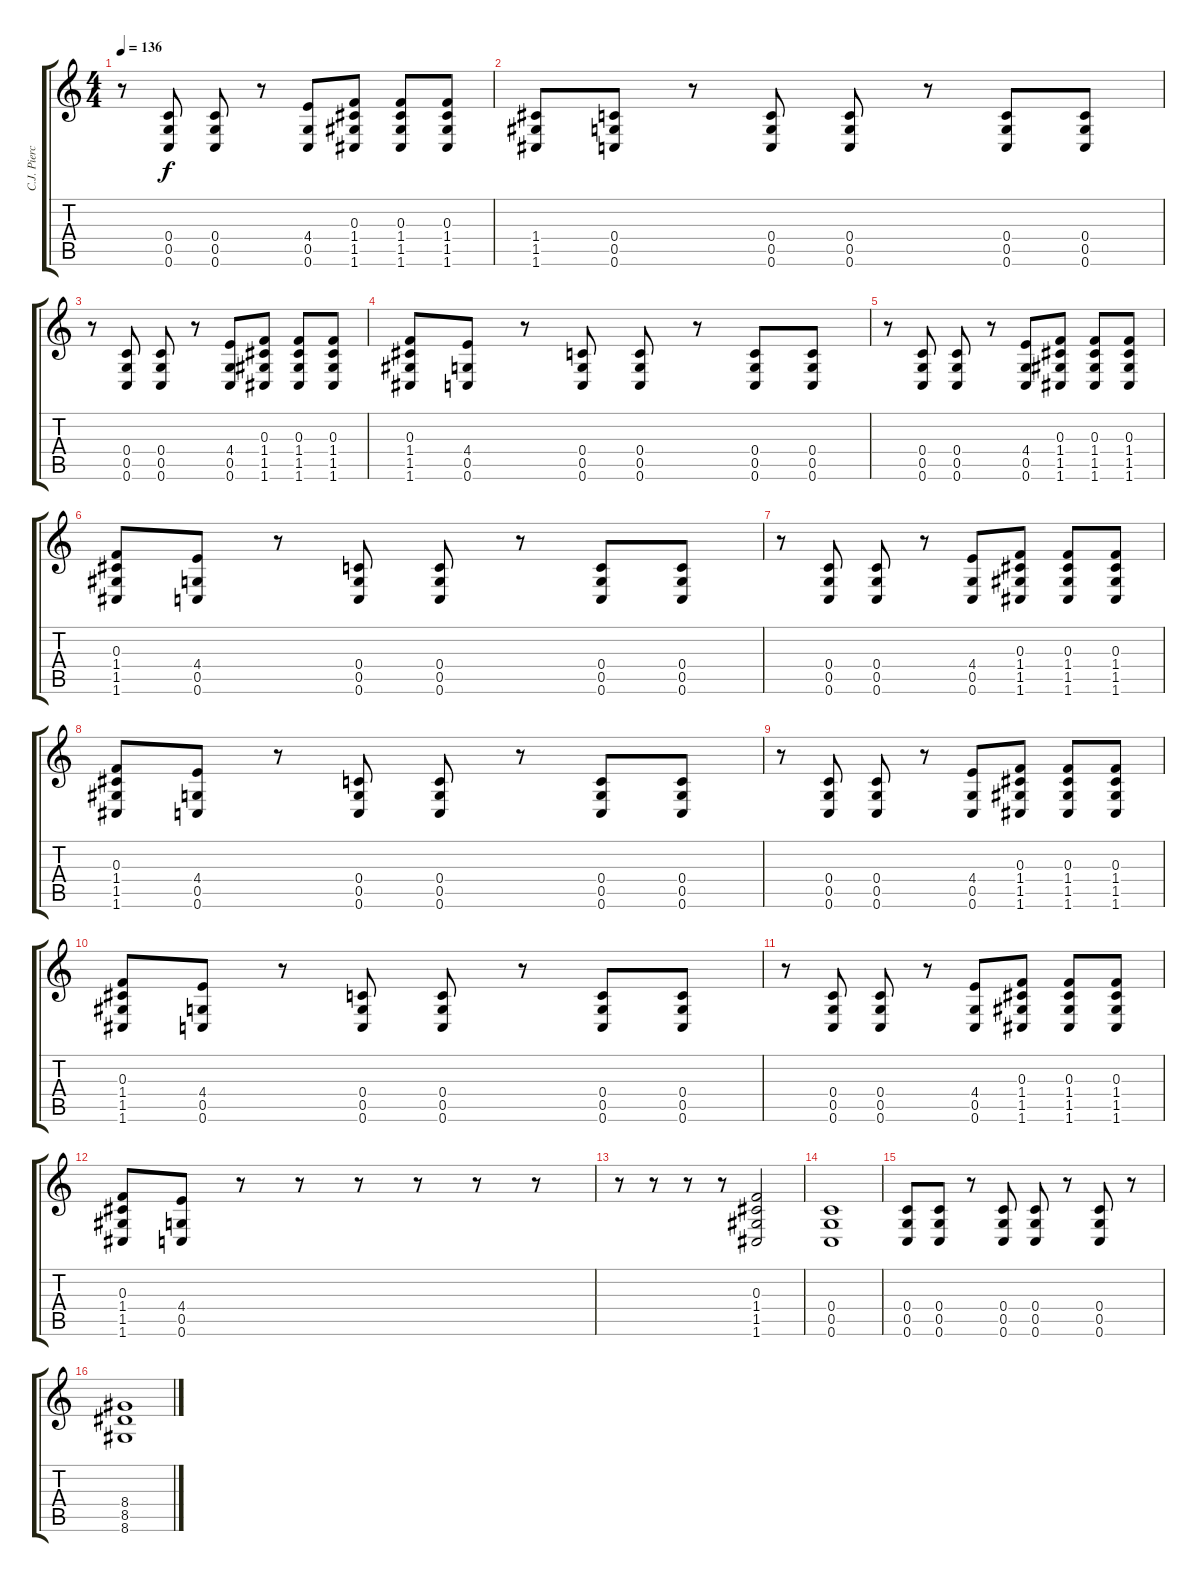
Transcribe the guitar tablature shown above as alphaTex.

\track ("C.J. Pierce 2" "C.J. Pierc") {instrument distortionguitar}
\staff {score tabs}
\tuning (D4 A3 F3 C3 G2 C2) {hide}
\ts (4 4)
\tempo 136
\clef g2
\ks c
r.8{dy f} (0.4 0.5 0.6).8 (0.4 0.5 0.6).8 r.8 (4.4 0.5 0.6).8 (0.3 1.4 1.5 1.6).8 (0.3 1.4 1.5 1.6).8 (0.3 1.4 1.5 1.6).8 |
(1.4 1.5 1.6).8 (0.4 0.5 0.6).8 r.8 (0.4 0.5 0.6).8 (0.4 0.5 0.6).8 r.8 (0.4 0.5 0.6).8 (0.4 0.5 0.6).8 |
r.8 (0.4 0.5 0.6).8 (0.4 0.5 0.6).8 r.8 (4.4 0.5 0.6).8 (0.3 1.4 1.5 1.6).8 (0.3 1.4 1.5 1.6).8 (0.3 1.4 1.5 1.6).8 |
(0.3 1.4 1.5 1.6).8 (4.4 0.5 0.6).8 r.8 (0.4 0.5 0.6).8 (0.4 0.5 0.6).8 r.8 (0.4 0.5 0.6).8 (0.4 0.5 0.6).8 |
r.8 (0.4 0.5 0.6).8 (0.4 0.5 0.6).8 r.8 (4.4 0.5 0.6).8 (0.3 1.4 1.5 1.6).8 (0.3 1.4 1.5 1.6).8 (0.3 1.4 1.5 1.6).8 |
(0.3 1.4 1.5 1.6).8 (4.4 0.5 0.6).8 r.8 (0.4 0.5 0.6).8 (0.4 0.5 0.6).8 r.8 (0.4 0.5 0.6).8 (0.4 0.5 0.6).8 |
r.8 (0.4 0.5 0.6).8 (0.4 0.5 0.6).8 r.8 (4.4 0.5 0.6).8 (0.3 1.4 1.5 1.6).8 (0.3 1.4 1.5 1.6).8 (0.3 1.4 1.5 1.6).8 |
(0.3 1.4 1.5 1.6).8 (4.4 0.5 0.6).8 r.8 (0.4 0.5 0.6).8 (0.4 0.5 0.6).8 r.8 (0.4 0.5 0.6).8 (0.4 0.5 0.6).8 |
r.8 (0.4 0.5 0.6).8 (0.4 0.5 0.6).8 r.8 (4.4 0.5 0.6).8 (0.3 1.4 1.5 1.6).8 (0.3 1.4 1.5 1.6).8 (0.3 1.4 1.5 1.6).8 |
(0.3 1.4 1.5 1.6).8 (4.4 0.5 0.6).8 r.8 (0.4 0.5 0.6).8 (0.4 0.5 0.6).8 r.8 (0.4 0.5 0.6).8 (0.4 0.5 0.6).8 |
r.8 (0.4 0.5 0.6).8 (0.4 0.5 0.6).8 r.8 (4.4 0.5 0.6).8 (0.3 1.4 1.5 1.6).8 (0.3 1.4 1.5 1.6).8 (0.3 1.4 1.5 1.6).8 |
(0.3 1.4 1.5 1.6).8 (4.4 0.5 0.6).8 r.8 r.8 r.8 r.8 r.8 r.8 |
r.8 r.8 r.8 r.8 (0.3 1.4 1.5 1.6).2 |
(0.4 0.5 0.6).1 |
(0.4 0.5 0.6).8 (0.4 0.5 0.6).8 r.8 (0.4 0.5 0.6).8 (0.4 0.5 0.6).8 r.8 (0.4 0.5 0.6).8 r.8 |
(8.4 8.5 8.6).1
